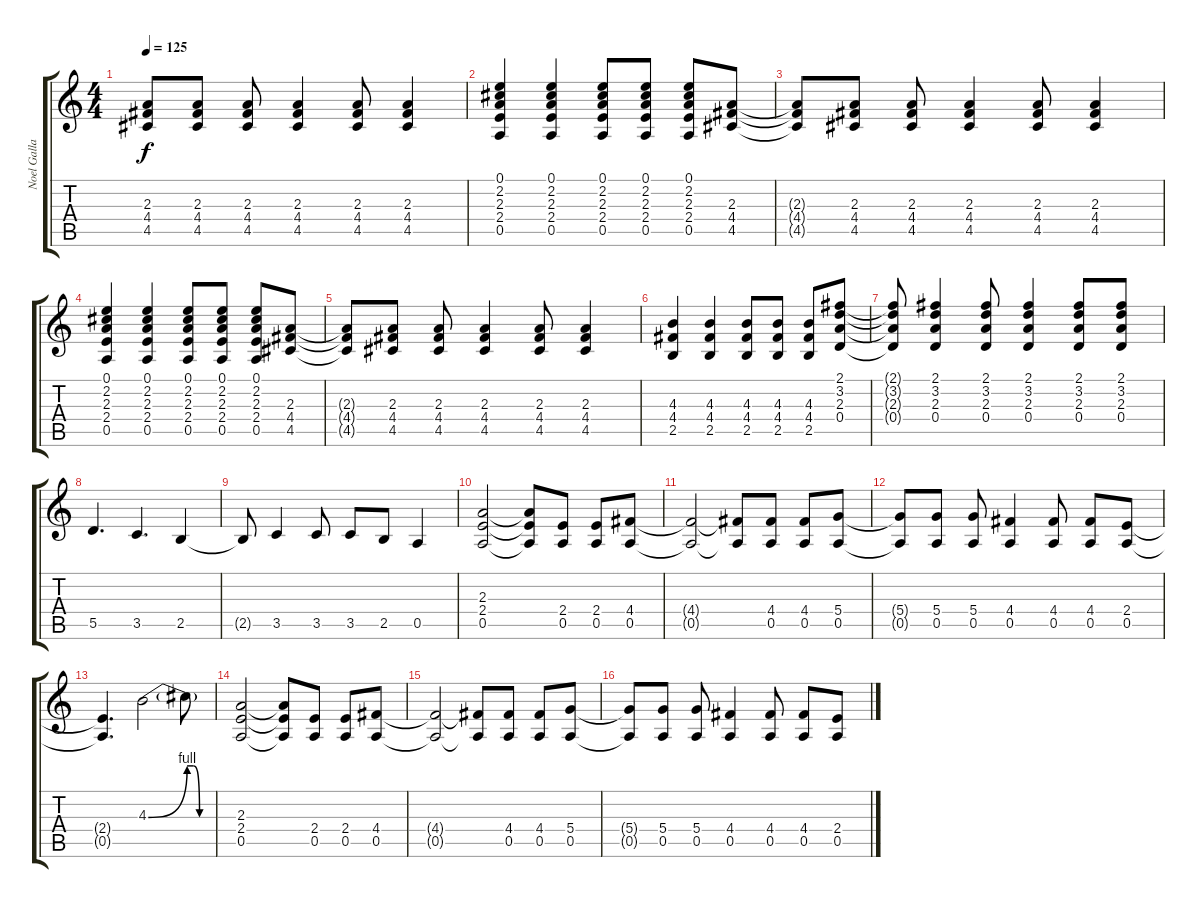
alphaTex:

\track ("Noel Gallagher" "Noel Galla") {instrument overdrivenguitar}
\staff {score tabs}
\tuning (E4 B3 G3 D3 A2 E2) {hide}
\ts (4 4)
\tempo 125
\clef g2
\ks c
(2.3{t} 4.4{t} 4.5{t}).8{dy f} (2.3 4.4 4.5).8 (2.3 4.4 4.5).8 (2.3 4.4 4.5).4 (2.3 4.4 4.5).8 (2.3 4.4 4.5).4 |
(0.1 2.2 2.3 2.4 0.5).4 (0.1 2.2 2.3 2.4 0.5).4 (0.1 2.2 2.3 2.4 0.5).8 (0.1 2.2 2.3 2.4 0.5).8 (0.1 2.2 2.3 2.4 0.5).8 (2.3 4.4 4.5).8 |
(2.3{t} 4.4{t} 4.5{t}).8 (2.3 4.4 4.5).8 (2.3 4.4 4.5).8 (2.3 4.4 4.5).4 (2.3 4.4 4.5).8 (2.3 4.4 4.5).4 |
(0.1 2.2 2.3 2.4 0.5).4 (0.1 2.2 2.3 2.4 0.5).4 (0.1 2.2 2.3 2.4 0.5).8 (0.1 2.2 2.3 2.4 0.5).8 (0.1 2.2 2.3 2.4 0.5).8 (2.3 4.4 4.5).8 |
(2.3{t} 4.4{t} 4.5{t}).8 (2.3 4.4 4.5).8 (2.3 4.4 4.5).8 (2.3 4.4 4.5).4 (2.3 4.4 4.5).8 (2.3 4.4 4.5).4 |
(4.3 4.4 2.5).4 (4.3 4.4 2.5).4 (4.3 4.4 2.5).8 (4.3 4.4 2.5).8 (4.3 4.4 2.5).8 (2.1 3.2 2.3 0.4).8 |
(2.1{t} 3.2{t} 2.3{t} 0.4{t}).8 (2.1 3.2 2.3 0.4).4 (2.1 3.2 2.3 0.4).8 (2.1 3.2 2.3 0.4).4 (2.1 3.2 2.3 0.4).8 (2.1 3.2 2.3 0.4).8 |
5.5.4{d} 3.5.4{d} 2.5.4 |
2.5{t}.8 3.5.4 3.5.8 3.5.8 2.5.8 0.5.4 |
(2.3 2.4 0.5).2 (2.3{t} 2.4{t} 0.5{t}).8 (2.4 0.5).8 (2.4 0.5).8 (4.4 0.5).8 |
(4.4{t} 0.5{t}).2 (4.4{t} 0.5{t}).8 (4.4 0.5).8 (4.4 0.5).8 (5.4 0.5).8 |
(5.4{t} 0.5{t}).8 (5.4 0.5).8 (5.4 0.5).8 (4.4 0.5).4 (4.4 0.5).8 (4.4 0.5).8 (2.4 0.5).8 |
(2.4{t} 0.5{t}).4{d} 4.3{be (bend 0 0 60 4)}.2 4.3{be (custom 0 4 15 4 30 0 60 0) t}.8 |
(2.3 2.4 0.5).2 (2.3{t} 2.4{t} 0.5{t}).8 (2.4 0.5).8 (2.4 0.5).8 (4.4 0.5).8 |
(4.4{t} 0.5{t}).2 (4.4{t} 0.5{t}).8 (4.4 0.5).8 (4.4 0.5).8 (5.4 0.5).8 |
(5.4{t} 0.5{t}).8 (5.4 0.5).8 (5.4 0.5).8 (4.4 0.5).4 (4.4 0.5).8 (4.4 0.5).8 (2.4 0.5).8
